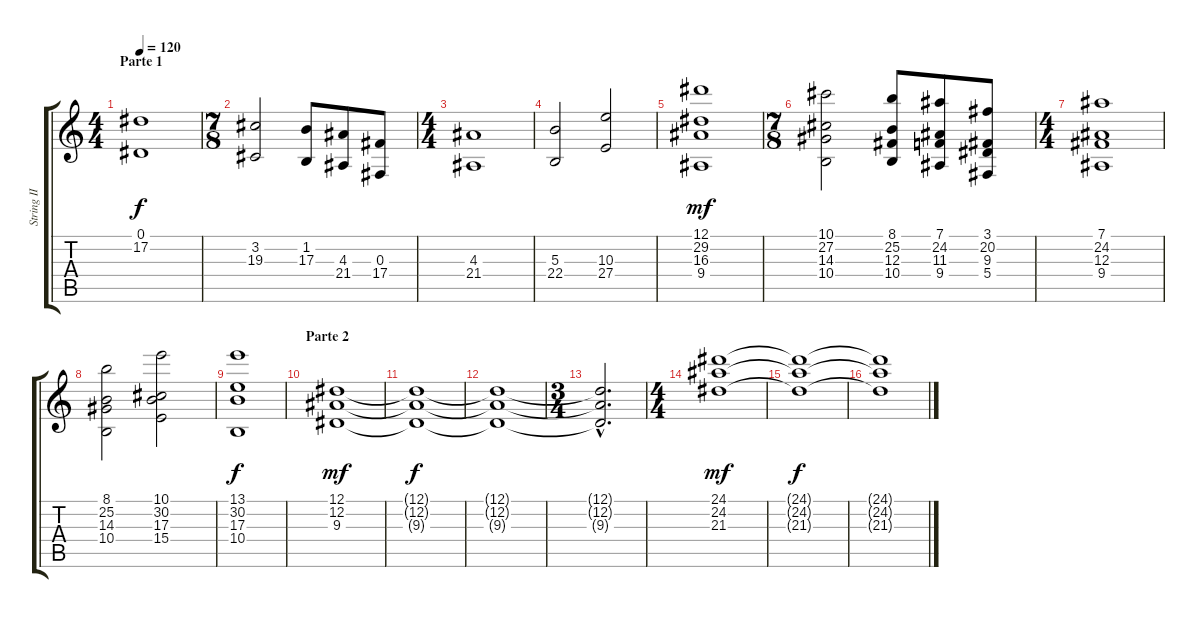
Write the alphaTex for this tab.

\track ("String II" "String II") {instrument stringensemble1}
\staff {score tabs}
\tuning (Eb4 Bb3 Gb3 Db3 Ab2 Eb2) {hide}
\ts (4 4)
\section ("" "Parte 1")
\tempo 120
\clef g2
\ks c
(0.1 17.2).1{dy f instrument stringensemble1} |
\ts (7 8)
(3.2 19.3).2 (1.2 17.3).8 (4.3 21.4).8 (0.3 17.4).8 |
\ts (4 4)
(4.3 21.4).1 |
(5.3 22.4).2 (10.3 27.4).2 |
(12.1 29.2 16.3 9.4).1{dy mf} |
\ts (7 8)
(10.1 27.2 14.3 10.4).2 (8.1 25.2 12.3 10.4).8 (7.1 24.2 11.3 9.4).8 (3.1 20.2 9.3 5.4).8 |
\ts (4 4)
(7.1 24.2 12.3 9.4).1 |
(8.1 25.2 14.3 10.4).2 (10.1 30.2 17.3 15.4).2 |
(13.1 30.2 17.3 10.4).1{dy f} |
\section ("" "Parte 2")
(12.1 12.2 9.3).1{dy mf instrument stringensemble1} |
(12.1{t} 12.2{t} 9.3{t}).1{dy f} |
(12.1{t} 12.2{t} 9.3{t}).1 |
\ts (3 4)
(12.1{hac t} 12.2{hac t} 9.3{hac t}).2{d} |
\ts (4 4)
(24.1 24.2 21.3).1{dy mf instrument stringensemble1} |
(24.1{t} 24.2{t} 21.3{t}).1{dy f} |
(24.1{t} 24.2{t} 21.3{t}).1
